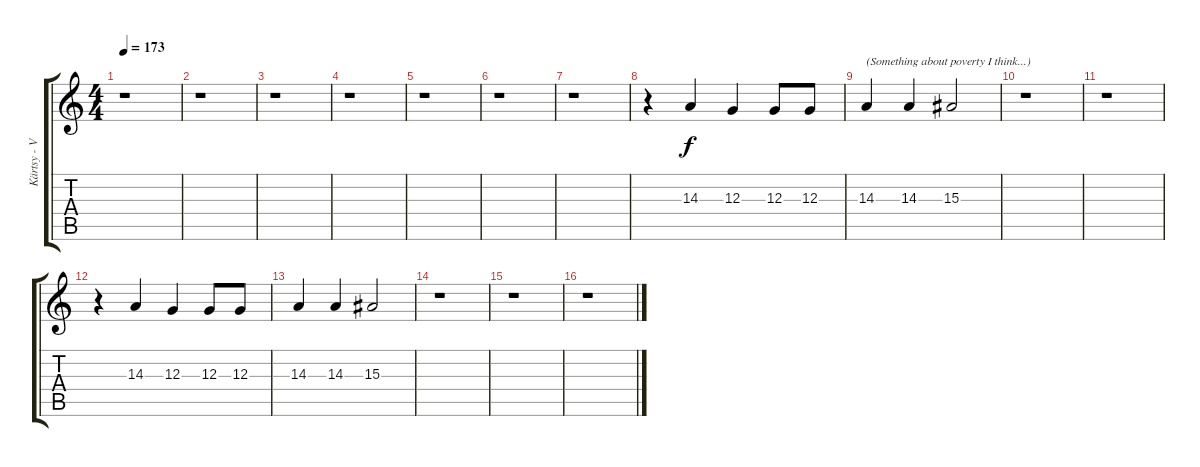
\track ("Kärtsy - Vocals" "Kärtsy - V") {instrument lead2sawtooth}
\staff {score tabs}
\tuning (E4 B3 G3 D3 A2 E2) {hide}
\ts (4 4)
\tempo 173
\clef g2
\ks c
r.1{dy f} |
r.1 |
r.1 |
r.1 |
r.1 |
r.1 |
r.1 |
r.4 14.3.4 12.3.4 12.3.8 12.3.8 |
14.3.4{txt "(Something about poverty I think...)"} 14.3.4 15.3.2 |
r.1 |
r.1 |
r.4 14.3.4 12.3.4 12.3.8 12.3.8 |
14.3.4 14.3.4 15.3.2 |
r.1 |
r.1 |
r.1
